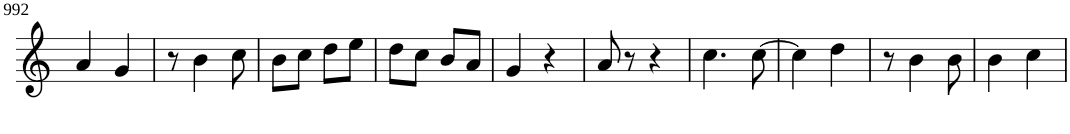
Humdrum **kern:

**kern
*part1
*staff1
*I"Violin
!!LO:PB:g=z
*clefG2
*k[]
*M2/4
=992
4a/
4g/
=993
8r
4b\
8cc\
=994
8b\L
8cc\J
8dd\L
8ee\J
=995
8dd\L
8cc\J
8b/L
8a/J
=996
4g/
4r
=997
8a/
8r
4r
=998
4.cc\
[8cc\
=999
4cc\]
4dd\
=1000
8r
4b\
8b\
=1001
4b\
4cc\
=
*-
